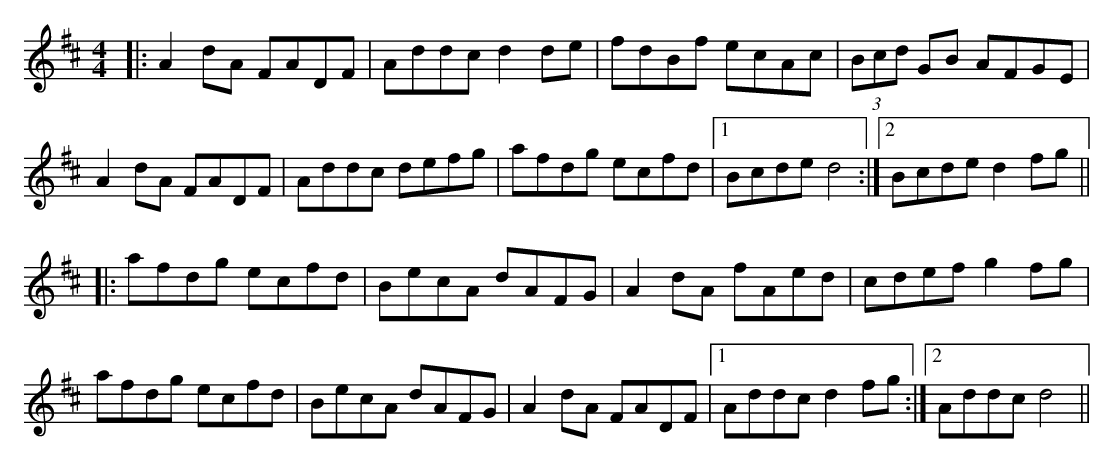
X:1
M:4/4
K:D
|:A2dA FADF|Addc d2de|fdBf ecAc|(3Bcd GB AFGE|
A2dA FADF|Addc defg|afdg ecfd|1 Bcde d4:|2 Bcde d2fg||
|:afdg ecfd|BecA dAFG|A2dA fAed|cdef g2fg|
afdg ecfd|BecA dAFG|A2dA FADF|1 Addc d2fg:|2 Addc d4||
